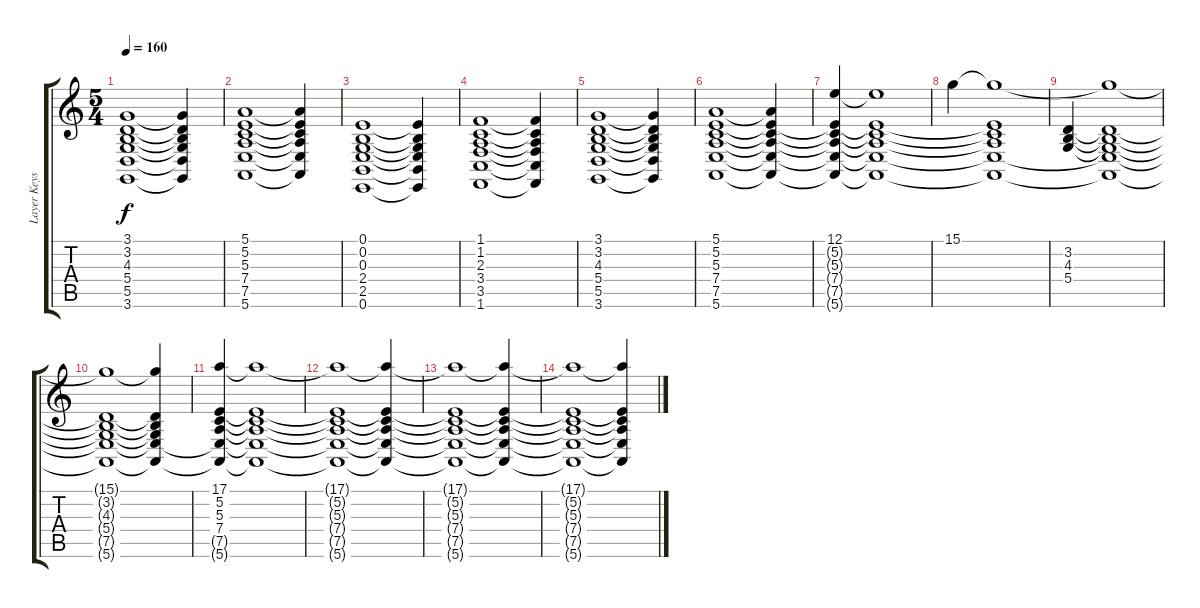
\track ("Layer Keys" "Layer Keys") {instrument pad7halo}
\staff {score tabs}
\tuning (E4 B3 G3 D3 A2 E2) {hide}
\ts (5 4)
\tempo 160
\clef g2
\ks c
(3.1 3.2 4.3 5.4 5.5 3.6).1{dy f} (3.1{t} 3.2{t} 4.3{t} 5.4{t} 5.5{t} 3.6{t}).4 |
(5.1 5.2 5.3 7.4 7.5 5.6).1{volume 11 instrument drawbarorgan} (5.1{t} 5.2{t} 5.3{t} 7.4{t} 7.5{t} 5.6{t}).4 |
(0.1 0.2 0.3 2.4 2.5 0.6).1 (0.1{t} 0.2{t} 0.3{t} 2.4{t} 2.5{t} 0.6{t}).4 |
(1.1 1.2 2.3 3.4 3.5 1.6).1 (1.1{t} 1.2{t} 2.3{t} 3.4{t} 3.5{t} 1.6{t}).4 |
(3.1 3.2 4.3 5.4 5.5 3.6).1 (3.1{t} 3.2{t} 4.3{t} 5.4{t} 5.5{t} 3.6{t}).4 |
(5.1 5.2 5.3 7.4 7.5 5.6).1 (5.1{t} 5.2{t} 5.3{t} 7.4{t} 7.5{t} 5.6{t}).4 |
(12.1 5.2{t} 5.3{t} 7.4{t} 7.5{t} 5.6{t}).4{instrument pad2warm} (12.1{t} 5.2{t} 5.3{t} 7.4{t} 7.5{t} 5.6{t}).1 |
15.1.4 (15.1{t} 5.2{t} 5.3{t} 7.4{t} 7.5{t} 5.6{t}).1 |
(3.2 4.3 5.4).4 (15.1{t} 3.2{t} 4.3{t} 5.4{t} 7.5{t} 5.6{t}).1 |
(15.1{t} 3.2{t} 4.3{t} 5.4{t} 7.5{t} 5.6{t}).1 (15.1{t} 3.2{t} 4.3{t} 5.4{t} 7.5{t} 5.6{t}).4 |
(17.1 5.2 5.3 7.4 7.5{t} 5.6{t}).4{volume 0} (17.1{t} 5.2{t} 5.3{t} 7.4{t} 7.5{t} 5.6{t}).1 |
(17.1{t} 5.2{t} 5.3{t} 7.4{t} 7.5{t} 5.6{t}).1 (17.1{t} 5.2{t} 5.3{t} 7.4{t} 7.5{t} 5.6{t}).4 |
(17.1{t} 5.2{t} 5.3{t} 7.4{t} 7.5{t} 5.6{t}).1 (17.1{t} 5.2{t} 5.3{t} 7.4{t} 7.5{t} 5.6{t}).4 |
(17.1{t} 5.2{t} 5.3{t} 7.4{t} 7.5{t} 5.6{t}).1 (17.1{t} 5.2{t} 5.3{t} 7.4{t} 7.5{t} 5.6{t}).4
